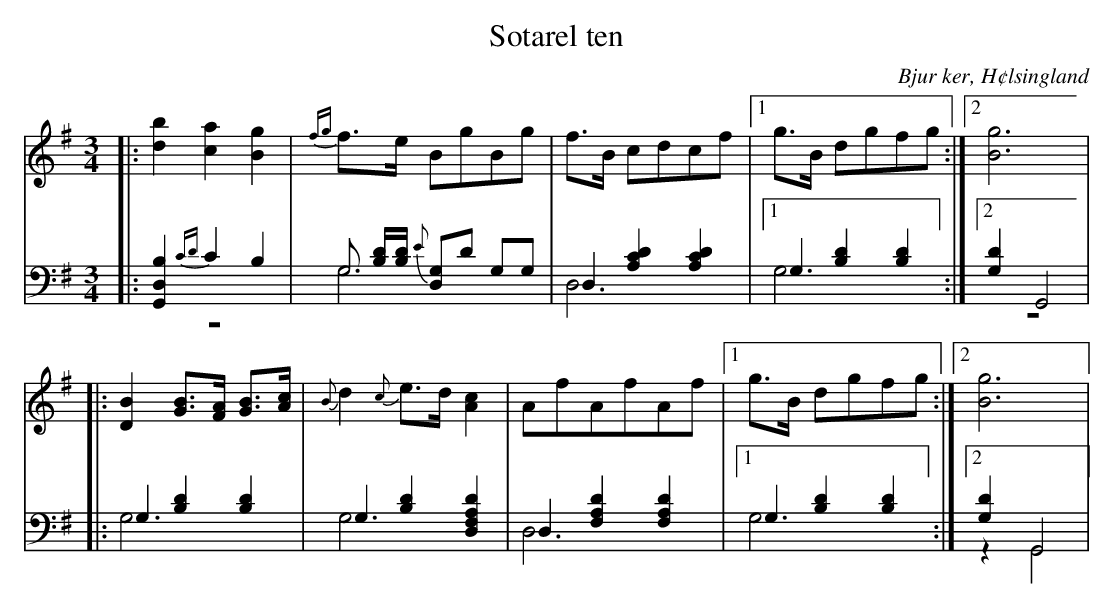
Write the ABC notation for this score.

X:1
T: Sotarel ten
O: Bjur ker, H¢lsingland
M: 3/4
L: 1/8
K: G
V:1
V:2
V:3 merge
V:1
|:[d2b2] [c2a2] [B2g2]|{fg}f>e BgBg|f>B cdcf |1g>B dgfg :|2 [B6g6]|
|:[D2B2] [GB]>[FA] [GB]>[Ac]|{B}d2 {c}e>d [A2c2]|AfAfAf |1g>B dgfg :|2 [B6g6]|
V:2 clef=bass
|:[G,,2 D,2B,2] {CD}C2 B,2|G, [B,/ D/][B,/ D/] {E}[G,D,]D G,G,|D,2 [A,2 C2 D2] [A,2 C2 D2]|1G,2 [B,2 D2] [B,2 D2]:|2 [G,2D2] G,,4|
|:G,2 [B,2 D2] [B,2 D2]|G,2 [B,2 D2] [D,2 F,2A,2D2]|D,2 [F,2 A,2 D2] [F,2 A,2 D2]|1 G,2 [B,2 D2] [B,2 D2] :|2 [G,2D2] G,,4|
V:3 clef=bass
|:z6|G,6|D,6|1G,6:|2 z6|
|:G,6|G,6|D,6|1 G,6 :|2 z2 G,,4|
